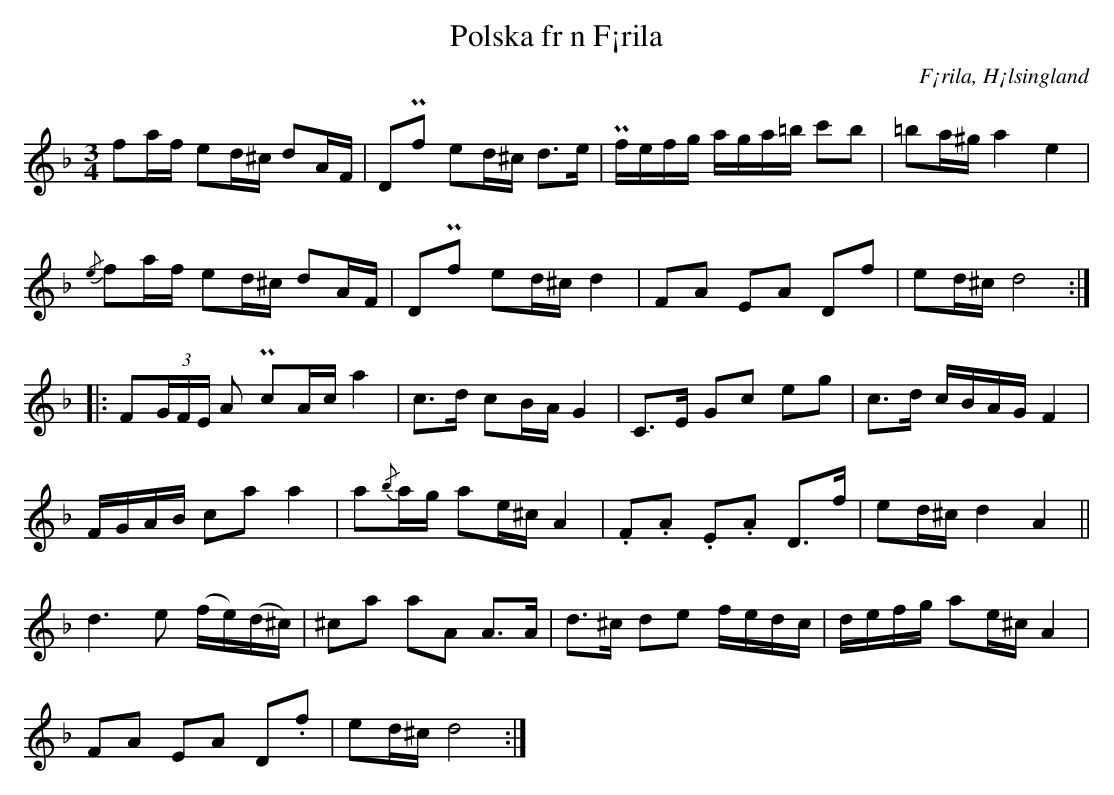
X:1
T: Polska fr n F¡rila
O: F¡rila, H¡lsingland
M: 3/4
L: 1/16
K: Dm
f2af e2d^c d2AF | D2Pf2 e2d^c d2>e2 | Pfefg aga=b c'2b2 | =b2a^g a4 e4 |
{/e}f2af e2d^c d2AF | D2Pf2 e2d^c d4 | F2A2 E2A2 D2f2 | e2d^c d8 ::
F2(3GFE A2 Pc2Ac a4 | c2>d2 c2BA G4 | C2>E2 G2c2 e2g2 | c2>d2 cBAG F4 |
FGAB c2a2 a4 | a2{/b}ag a2e^c A4 | .F2.A2 .E2.A2 D2>f2 | e2d^c d4 A4 ||
d6e2 (fe)(d^c) | ^c2a2 a2A2 A2>A2 | d2>^c2 d2e2 fedc | defg a2e^c A4 |
F2A2 E2A2 D2.f2 | e2d^c d8 :|
